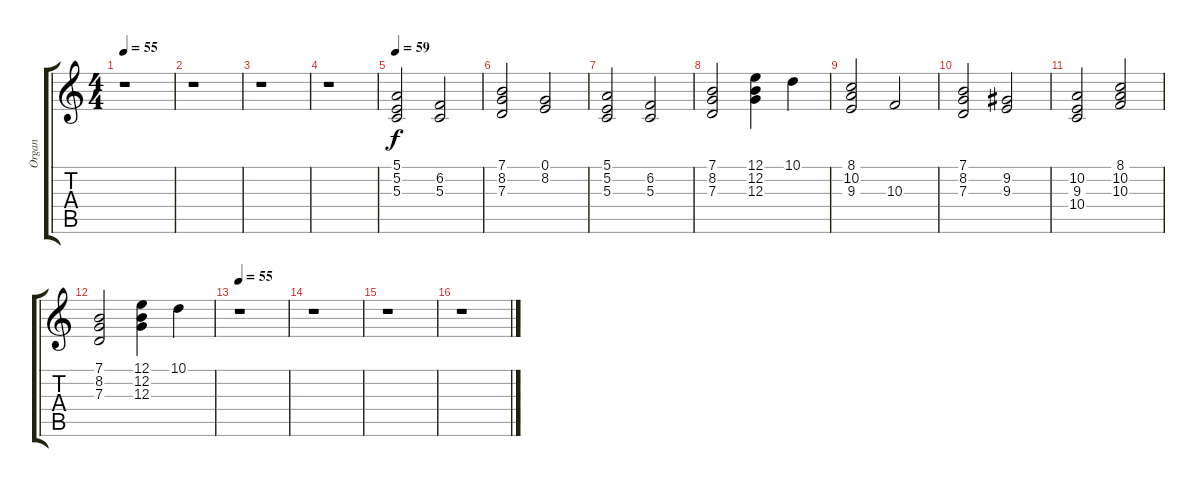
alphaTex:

\track ("Organ" "Organ") {instrument drawbarorgan}
\staff {score tabs}
\tuning (E4 B3 G3 D3 A2 E2) {hide}
\ts (4 4)
\tempo 55
\clef g2
\ks c
r.1{dy f} |
r.1 |
r.1 |
r.1 |
\tempo 59
(5.1 5.2 5.3).2 (6.2 5.3).2 |
(7.1 8.2 7.3).2 (0.1 8.2).2 |
(5.1 5.2 5.3).2 (6.2 5.3).2 |
(7.1 8.2 7.3).2 (12.1 12.2 12.3).4 10.1.4 |
(8.1 10.2 9.3).2 10.3.2 |
(7.1 8.2 7.3).2 (9.2 9.3).2 |
(10.2 9.3 10.4).2 (8.1 10.2 10.3).2 |
(7.1 8.2 7.3).2 (12.1 12.2 12.3).4 10.1.4 |
\tempo 55
r.1 |
r.1 |
r.1 |
r.1
